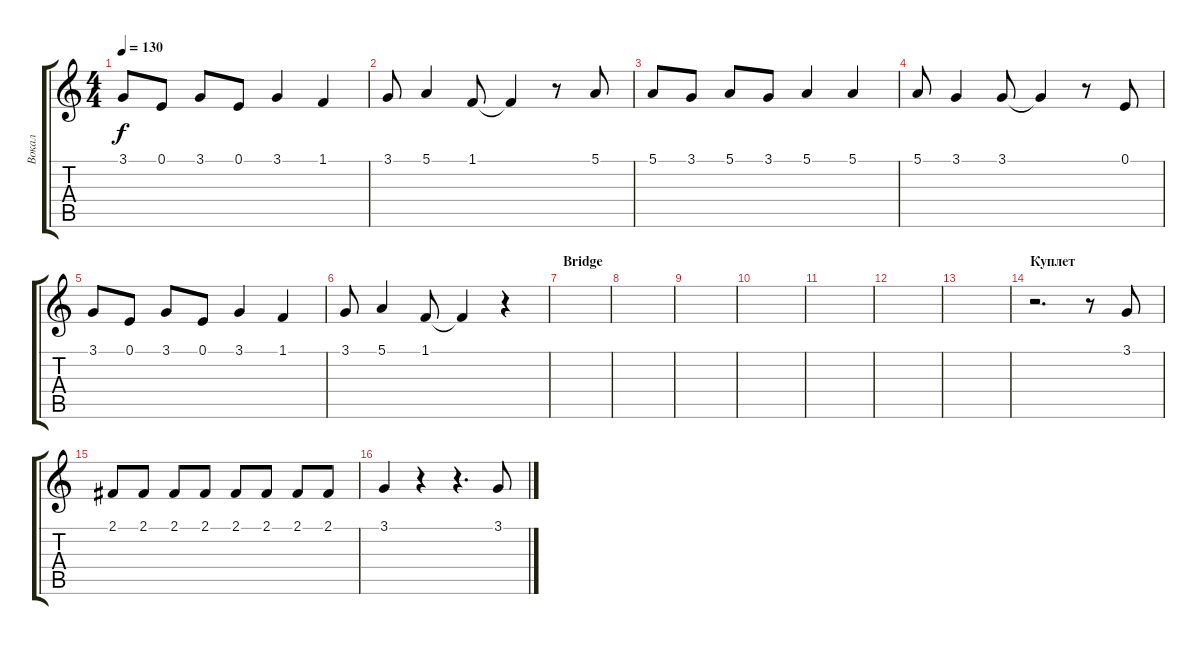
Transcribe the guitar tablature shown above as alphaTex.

\track ("Вокал" "Вокал") {instrument violin}
\staff {score tabs}
\tuning (E4 B3 G3 D3 A2 E2) {hide}
\ts (4 4)
\tempo 130
\clef g2
\ks c
3.1.8{dy f} 0.1.8 3.1.8 0.1.8 3.1.4 1.1.4 |
3.1.8 5.1.4 1.1.8 1.1{t}.4 r.8 5.1.8 |
5.1.8 3.1.8 5.1.8 3.1.8 5.1.4 5.1.4 |
5.1.8 3.1.4 3.1.8 3.1{t}.4 r.8 0.1.8 |
3.1.8 0.1.8 3.1.8 0.1.8 3.1.4 1.1.4 |
3.1.8 5.1.4 1.1.8 1.1{t}.4 r.4 |
\section ("" "Bridge")
|
|
|
|
|
|
|
\section ("" "Куплет")
r.2{d} r.8 3.1.8 |
2.1.8 2.1.8 2.1.8 2.1.8 2.1.8 2.1.8 2.1.8 2.1.8 |
3.1.4 r.4 r.4{d} 3.1.8
